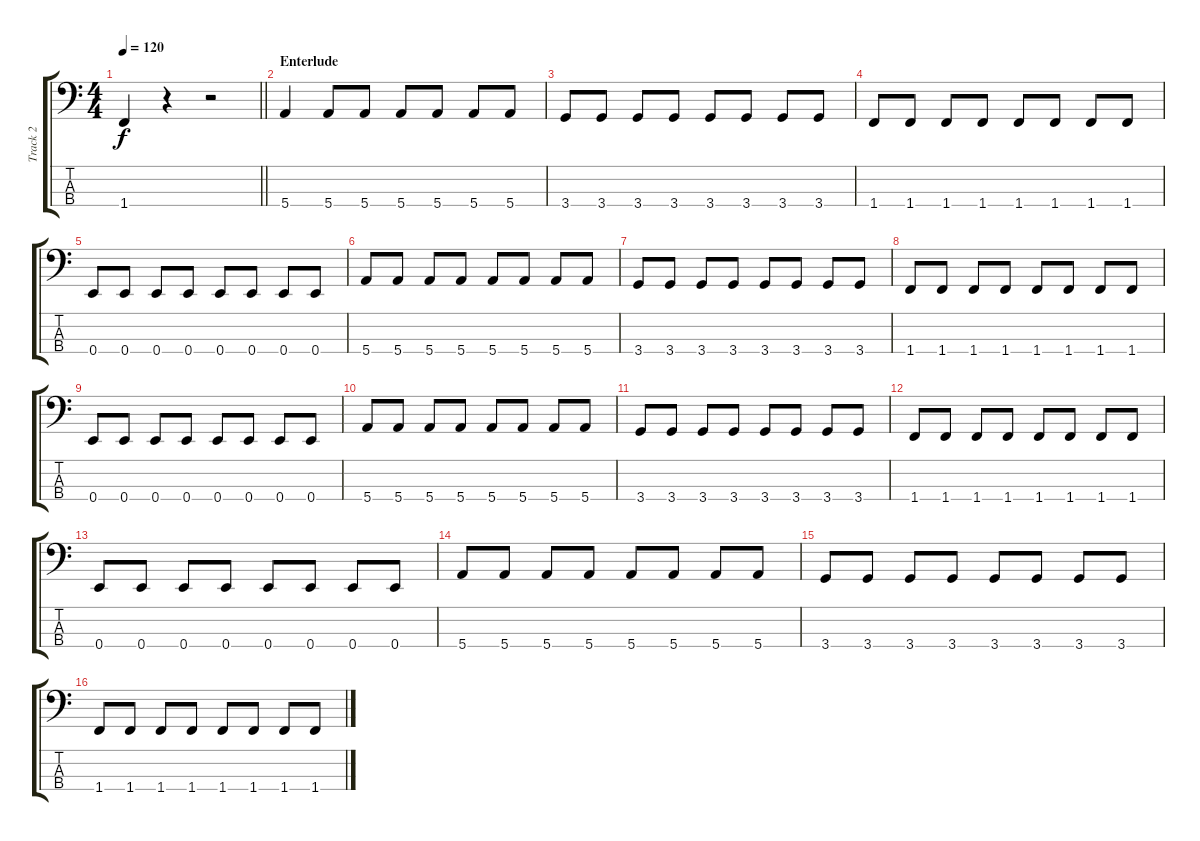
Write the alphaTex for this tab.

\track ("Track 2" "Track 2") {instrument electricbassfinger}
\staff {score tabs}
\tuning (G2 D2 A1 E1) {hide}
\ts (4 4)
\tempo 120
\clef f4
\barLineRight lightlight
\ks c
1.4.4{dy f} r.4 r.2 |
\section ("" "Enterlude")
5.4.4 5.4.8 5.4.8 5.4.8 5.4.8 5.4.8 5.4.8 |
3.4.8 3.4.8 3.4.8 3.4.8 3.4.8 3.4.8 3.4.8 3.4.8 |
1.4.8 1.4.8 1.4.8 1.4.8 1.4.8 1.4.8 1.4.8 1.4.8 |
0.4.8 0.4.8 0.4.8 0.4.8 0.4.8 0.4.8 0.4.8 0.4.8 |
5.4.8 5.4.8 5.4.8 5.4.8 5.4.8 5.4.8 5.4.8 5.4.8 |
3.4.8 3.4.8 3.4.8 3.4.8 3.4.8 3.4.8 3.4.8 3.4.8 |
1.4.8 1.4.8 1.4.8 1.4.8 1.4.8 1.4.8 1.4.8 1.4.8 |
0.4.8 0.4.8 0.4.8 0.4.8 0.4.8 0.4.8 0.4.8 0.4.8 |
5.4.8 5.4.8 5.4.8 5.4.8 5.4.8 5.4.8 5.4.8 5.4.8 |
3.4.8 3.4.8 3.4.8 3.4.8 3.4.8 3.4.8 3.4.8 3.4.8 |
1.4.8 1.4.8 1.4.8 1.4.8 1.4.8 1.4.8 1.4.8 1.4.8 |
0.4.8 0.4.8 0.4.8 0.4.8 0.4.8 0.4.8 0.4.8 0.4.8 |
5.4.8 5.4.8 5.4.8 5.4.8 5.4.8 5.4.8 5.4.8 5.4.8 |
3.4.8 3.4.8 3.4.8 3.4.8 3.4.8 3.4.8 3.4.8 3.4.8 |
1.4.8 1.4.8 1.4.8 1.4.8 1.4.8 1.4.8 1.4.8 1.4.8
